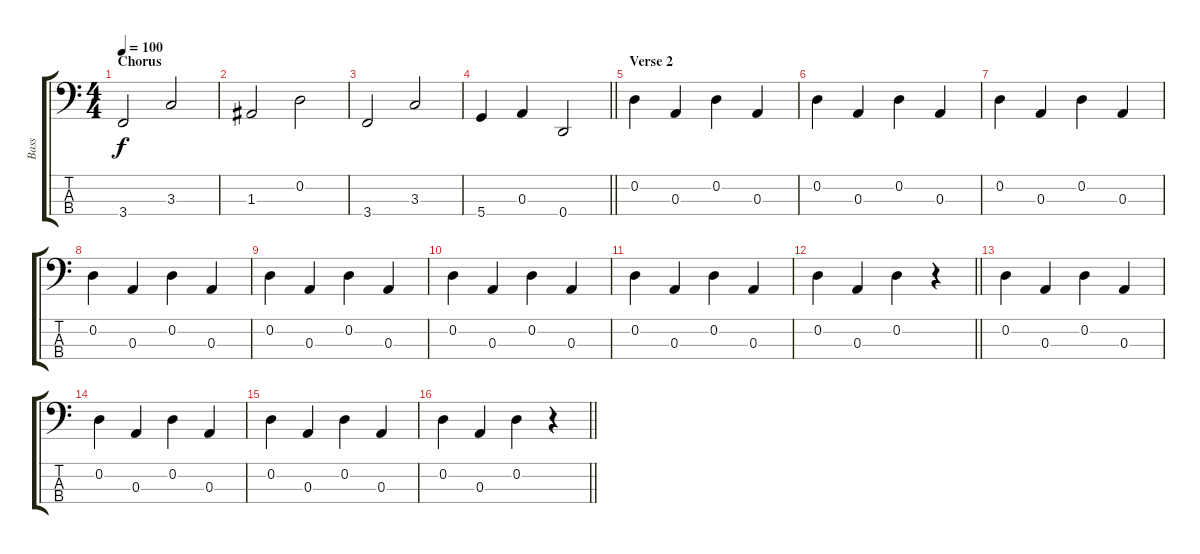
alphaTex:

\track ("Bass" "Bass") {instrument electricbassfinger}
\staff {score tabs}
\tuning (G2 D2 A1 D1) {hide}
\ts (4 4)
\section ("" "Chorus")
\tempo 100
\clef f4
\ks c
3.4.2{dy f} 3.3.2 |
1.3.2 0.2.2 |
3.4.2 3.3.2 |
\barLineRight lightlight
5.4.4 0.3.4 0.4.2 |
\section ("" "Verse 2")
0.2.4 0.3.4 0.2.4 0.3.4 |
0.2.4 0.3.4 0.2.4 0.3.4 |
0.2.4 0.3.4 0.2.4 0.3.4 |
0.2.4 0.3.4 0.2.4 0.3.4 |
0.2.4 0.3.4 0.2.4 0.3.4 |
0.2.4 0.3.4 0.2.4 0.3.4 |
0.2.4 0.3.4 0.2.4 0.3.4 |
\barLineRight lightlight
0.2.4 0.3.4 0.2.4 r.4 |
0.2.4 0.3.4 0.2.4 0.3.4 |
0.2.4 0.3.4 0.2.4 0.3.4 |
0.2.4 0.3.4 0.2.4 0.3.4 |
\barLineRight lightlight
0.2.4 0.3.4 0.2.4 r.4
